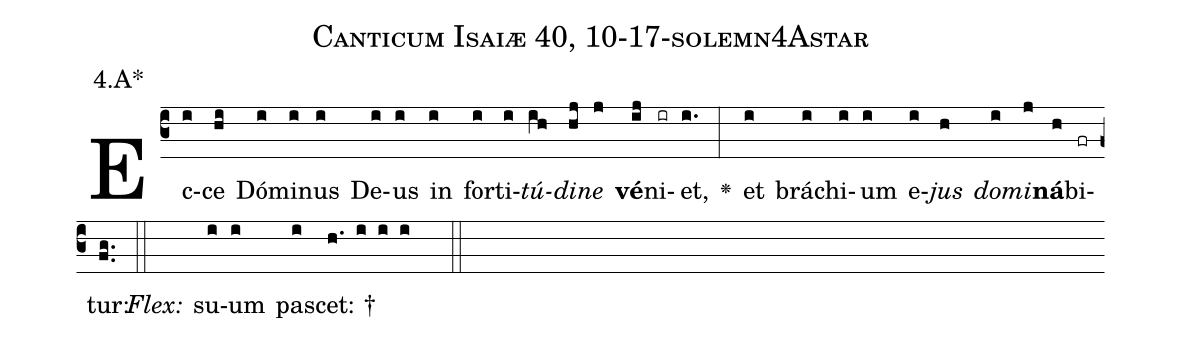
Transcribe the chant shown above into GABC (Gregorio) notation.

name: Canticum Isaiæ 40, 10-17-solemn4Astar;
annotation: 4.A*;
%%
(c3)Ec(i)ce(hi) Dó(i)mi(i)nus(i) De(i)us(i) in(i) for(i)ti(i)<i>tú</i>(ih)<i>di</i>(hj)<i>ne</i>(j) <b>vé</b>(ij)ni(ir)et,(i.) <v>\greheightstar</v>(:) et(i) brá(i)chi(i)um(i) e(i)<i>jus</i>(h) <i>do</i>(i)<i>mi</i>(j)<b>ná</b>(h)bi(fr)tur:(fg..) (::)
<i>Flex:</i>()  su(i)um(i) pa(i)scet: †(h. i i i  ::)

%E(i) u(h) o(i) u(j) a(h) e.(fg..) (::)
